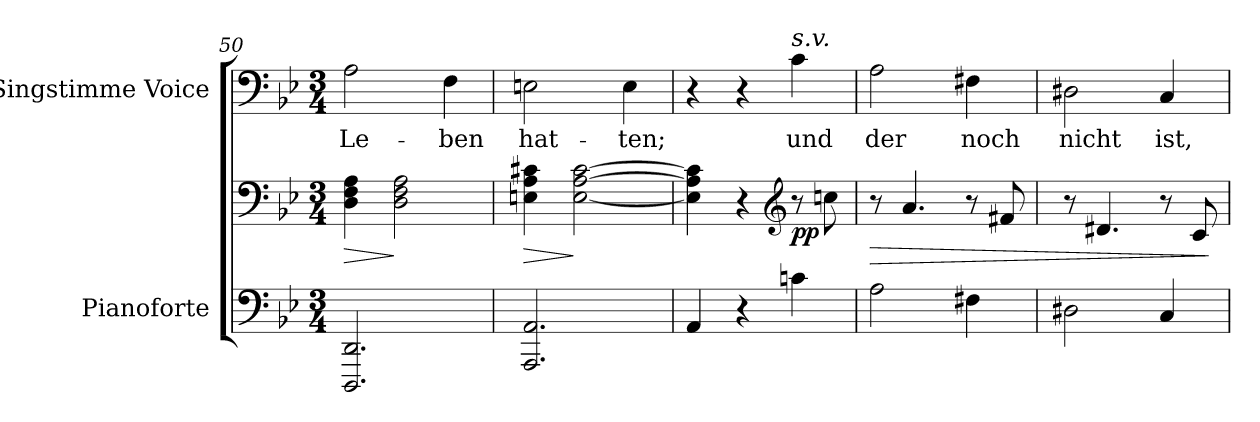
**kern	**kern	**dynam	**kern	**text
*part2	*part2	*part2	*part1	*part1
*staff3	*staff2	*staff2/3	*staff1	*staff1
*I"Pianoforte	*	*	*I"Singstimme Voice	*
*I'Pno	*	*	*	*
*clefF4	*clefF4	*	*clefF4	*
*k[b-e-]	*k[b-e-]	*	*k[b-e-]	*
*M3/4	*M3/4	*	*M3/4	*
=50	=50	=50	=50	=50
!	!	!LO:HP:b	!	!
2.DDD/ 2.DD/	4D\ 4F\ 4A\	>	2A\	Le-
.	2D\ 2F\ 2A\	]	.	.
.	.	.	4F\	-ben
=51	=51	=51	=51	=51
!	!	!LO:HP:b	!	!
2.AAA/ 2.AA/	4En\ 4A\ 4c#X\	>	2En\	hat-
.	[2E\ [2A\ [2c#\	]	.	.
.	.	.	4E\	-ten;
=52	=52	=52	=52	=52
4AA/	4E\] 4A\] 4c#\]	.	4r	.
4r	4r	.	4r	.
*	*clefG2	*	*	*
!	!	!	!LO:TX:i:t=s.v.	!
!	!	!LO:DY:b	!	!
4cn\	8r	pp	4c\	und
.	8ccn\	.	.	.
=53	=53	=53	=53	=53
!	!	!LO:HP:b	!	!
2A\	8r	>	2A\	der
.	4.a/	.	.	.
4F#X\	8r	.	4F#X\	noch
.	8f#X/	.	.	.
=54	=54	=54	=54	=54
2D#X\	8r	.	2D#X\	nicht
.	4.d#X/	.	.	.
4C/	8r	.	4C/	ist,
.	8c/	.	.	.
.	.	]	.	.
=	=	=	=	=
*-	*-	*-	*-	*-
